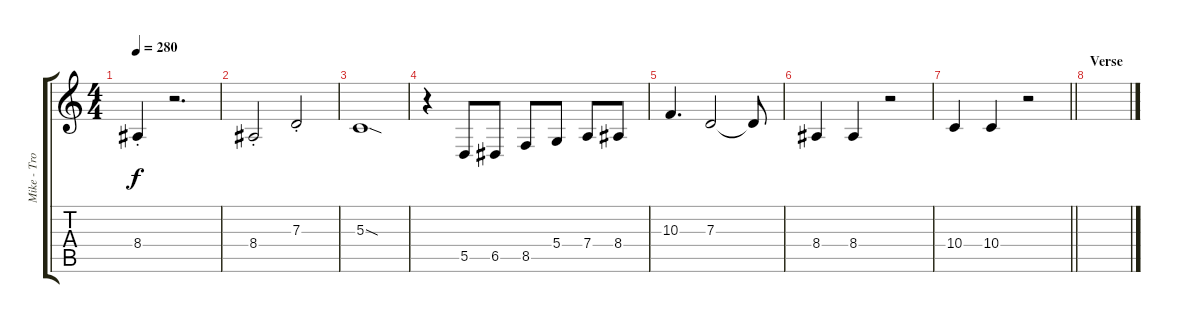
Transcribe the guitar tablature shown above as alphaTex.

\track ("Mike - Trombone" "Mike - Tro") {instrument trombone}
\staff {score tabs}
\tuning (E4 B3 G3 D3 A2 E2) {hide}
\ts (4 4)
\tempo 280
\clef g2
\ks c
8.4{st}.4{dy f} r.2{d} |
8.4{st}.2 7.3{st}.2 |
5.3{sod}.1 |
r.4 5.5.8 6.5.8 8.5.8 5.4.8 7.4.8 8.4.8 |
10.3.4{d} 7.3.2 7.3{t}.8 |
8.4.4 8.4.4 r.2 |
\barLineRight lightlight
10.4.4 10.4.4 r.2 |
\section ("" "Verse")
